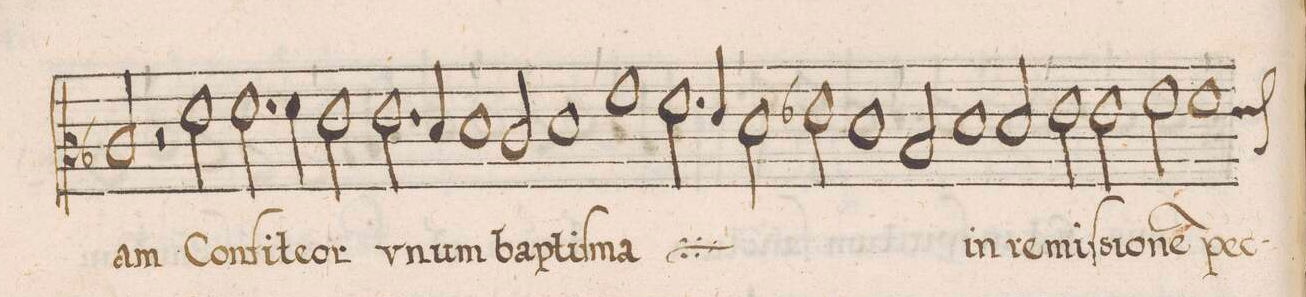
**kern	**text
*I"ALTVS	*
*clefC3	*
*k[b-]	*
*met(C|)	*
*M2/1	*
2c/	-am
=144	=144
2r	.
2f\	Con-
2.f\	-fi-
4f\	-te-
=145	=145
2e\	  or
2.e\	v-
4d/	-num
1d\	bap-
=146	=146
2c/	-tiſ-
1d\	-ma
=147	=147
*	*ij
1g\	v-
2.f\	-num
4e/	.
=148	=148
2d\	bap-
2e-X\	.
1d\	-tiſ-
=149	=149
2B-/	-ma
*	*Xij
1d\	in
2d/	re-
=150	=150
2e\	-miſ-
2e\	-si-
2f\	-o-
*custos:e	*
1f\	-ne(m)
=151	=151
*-	*-
